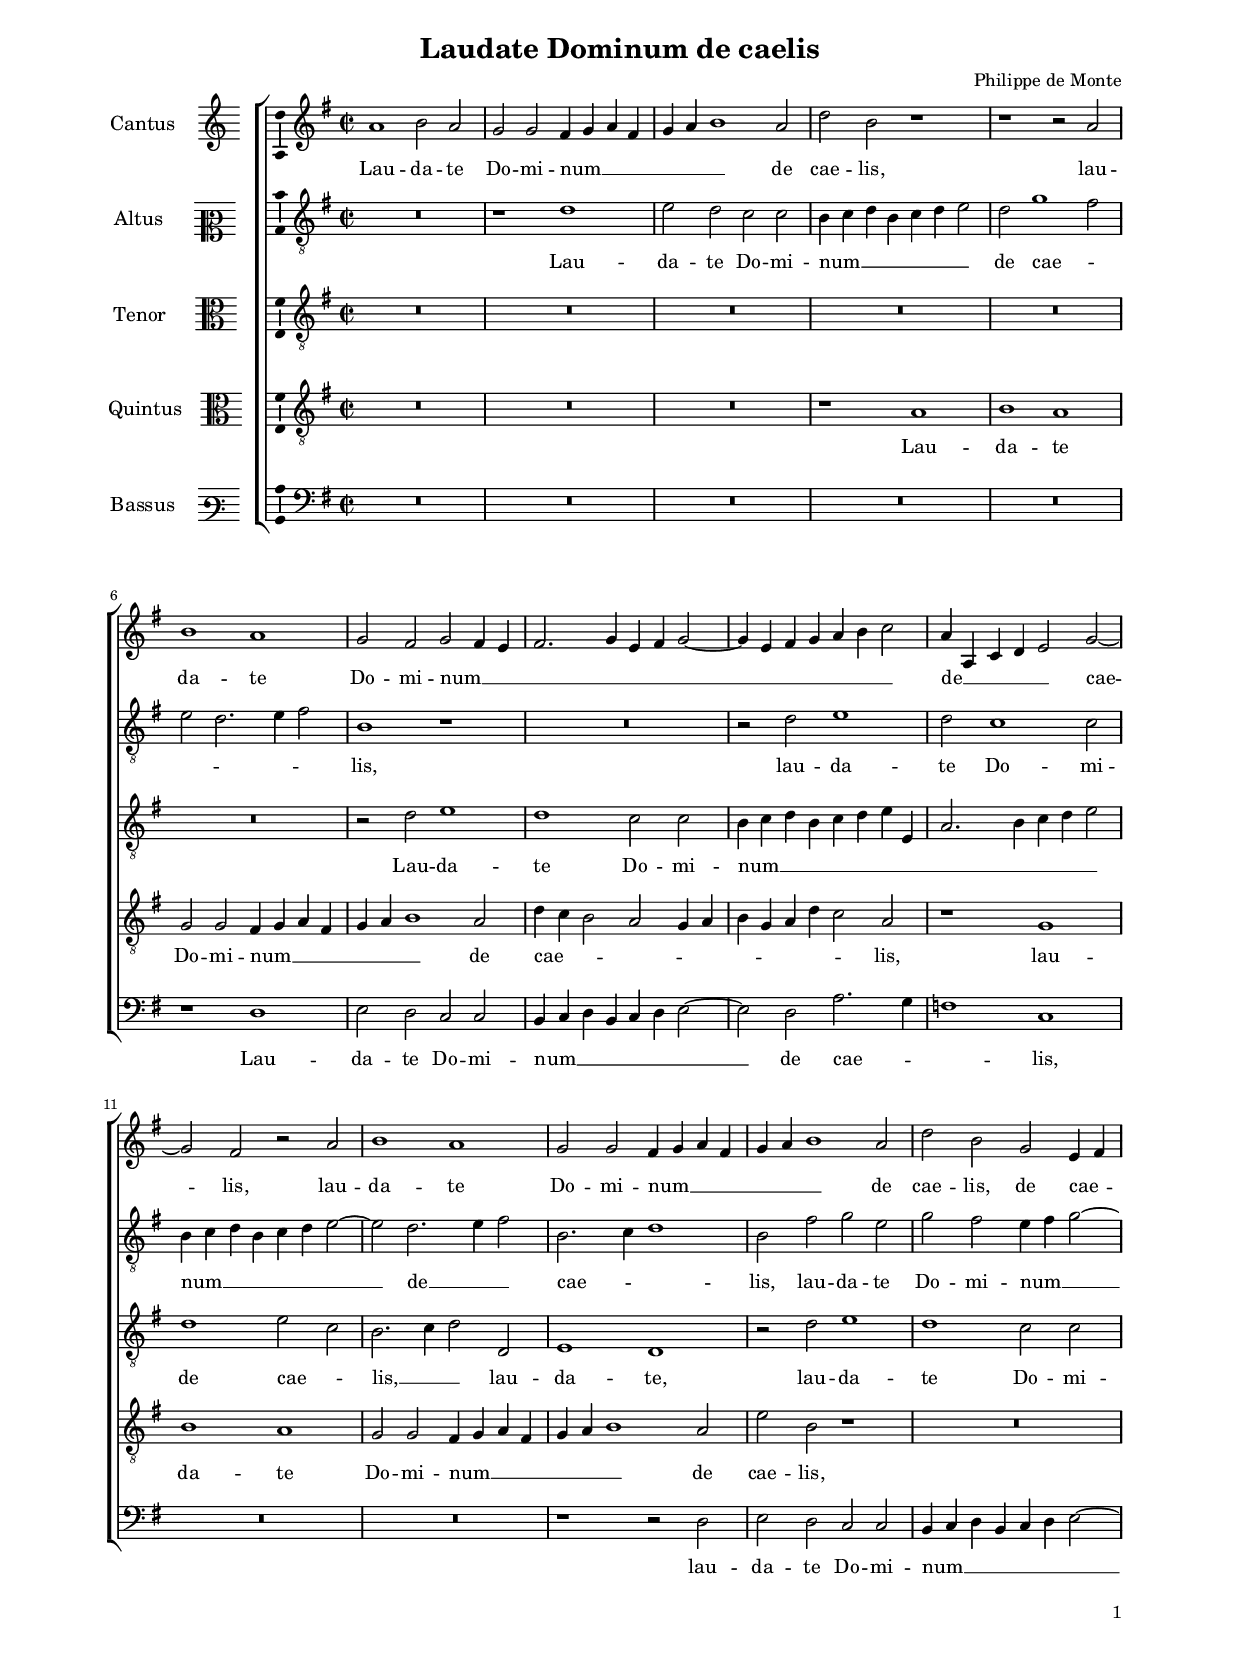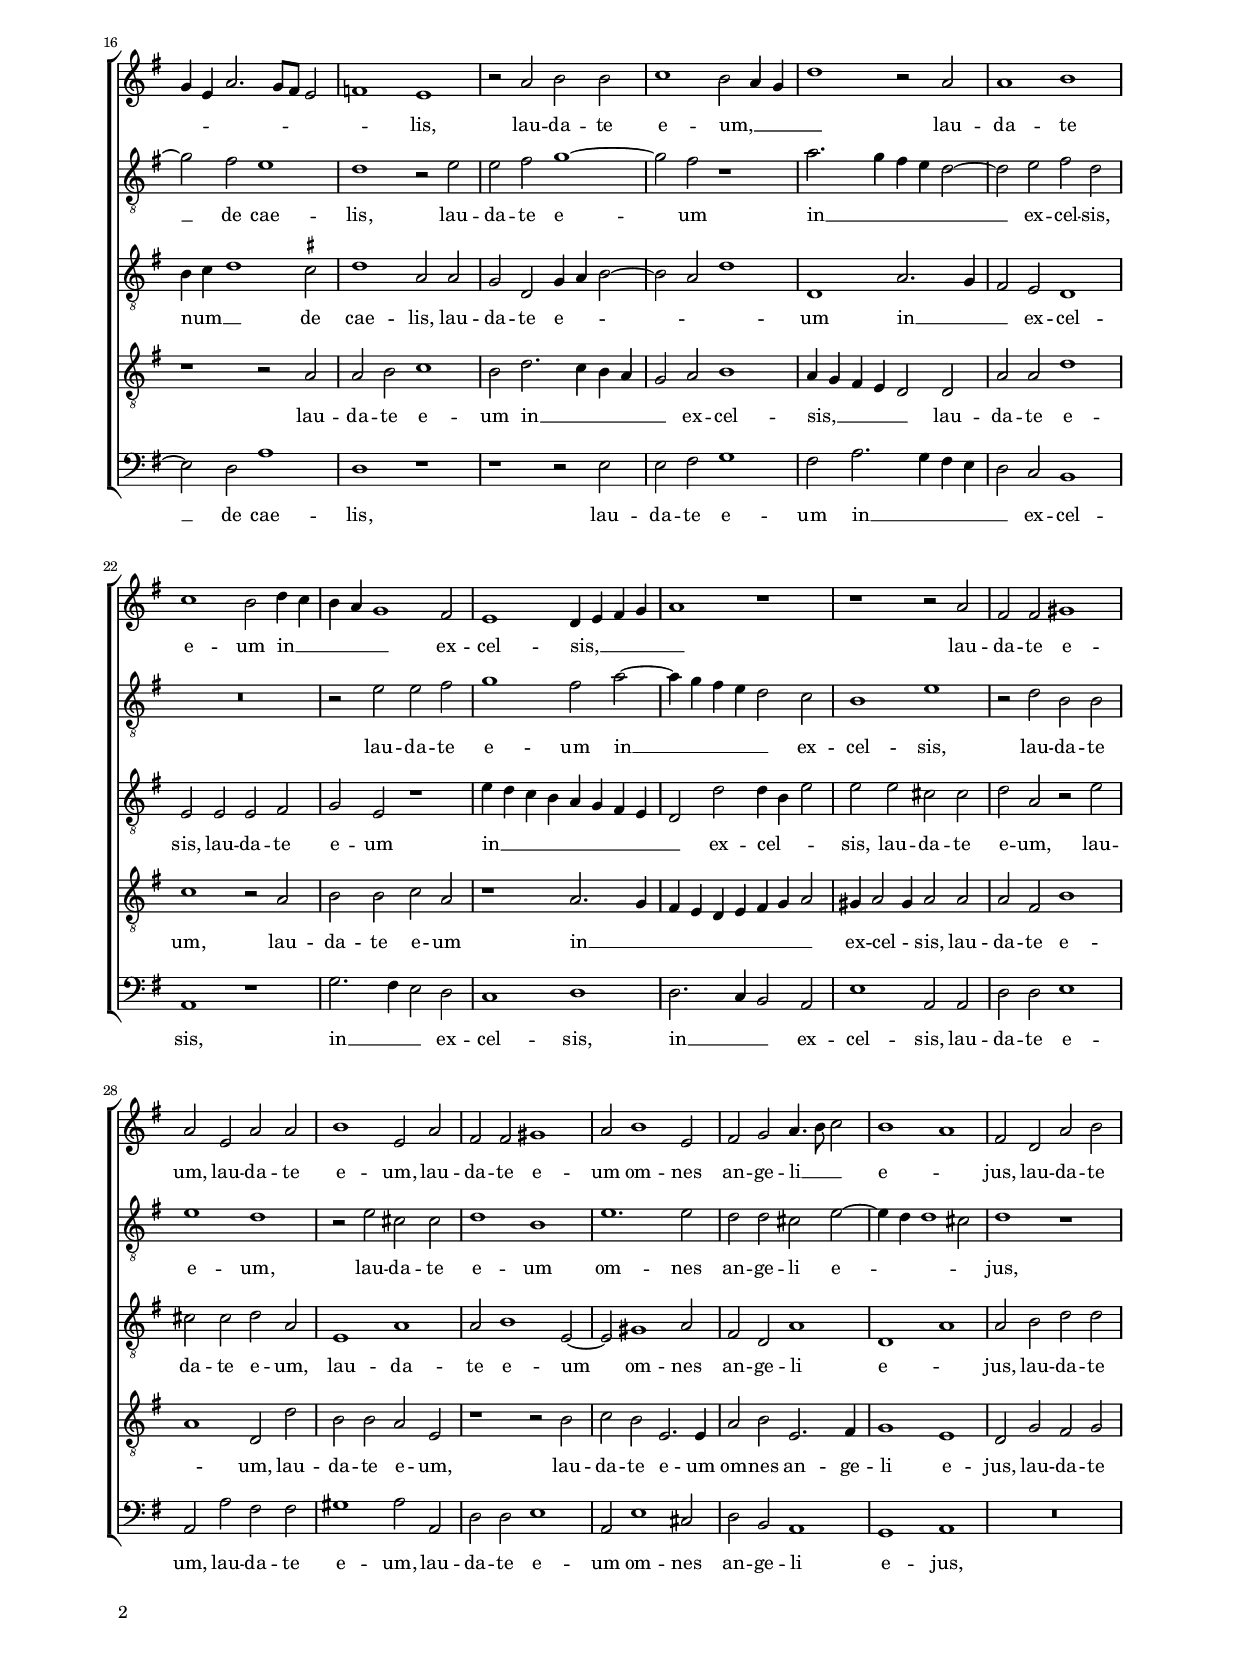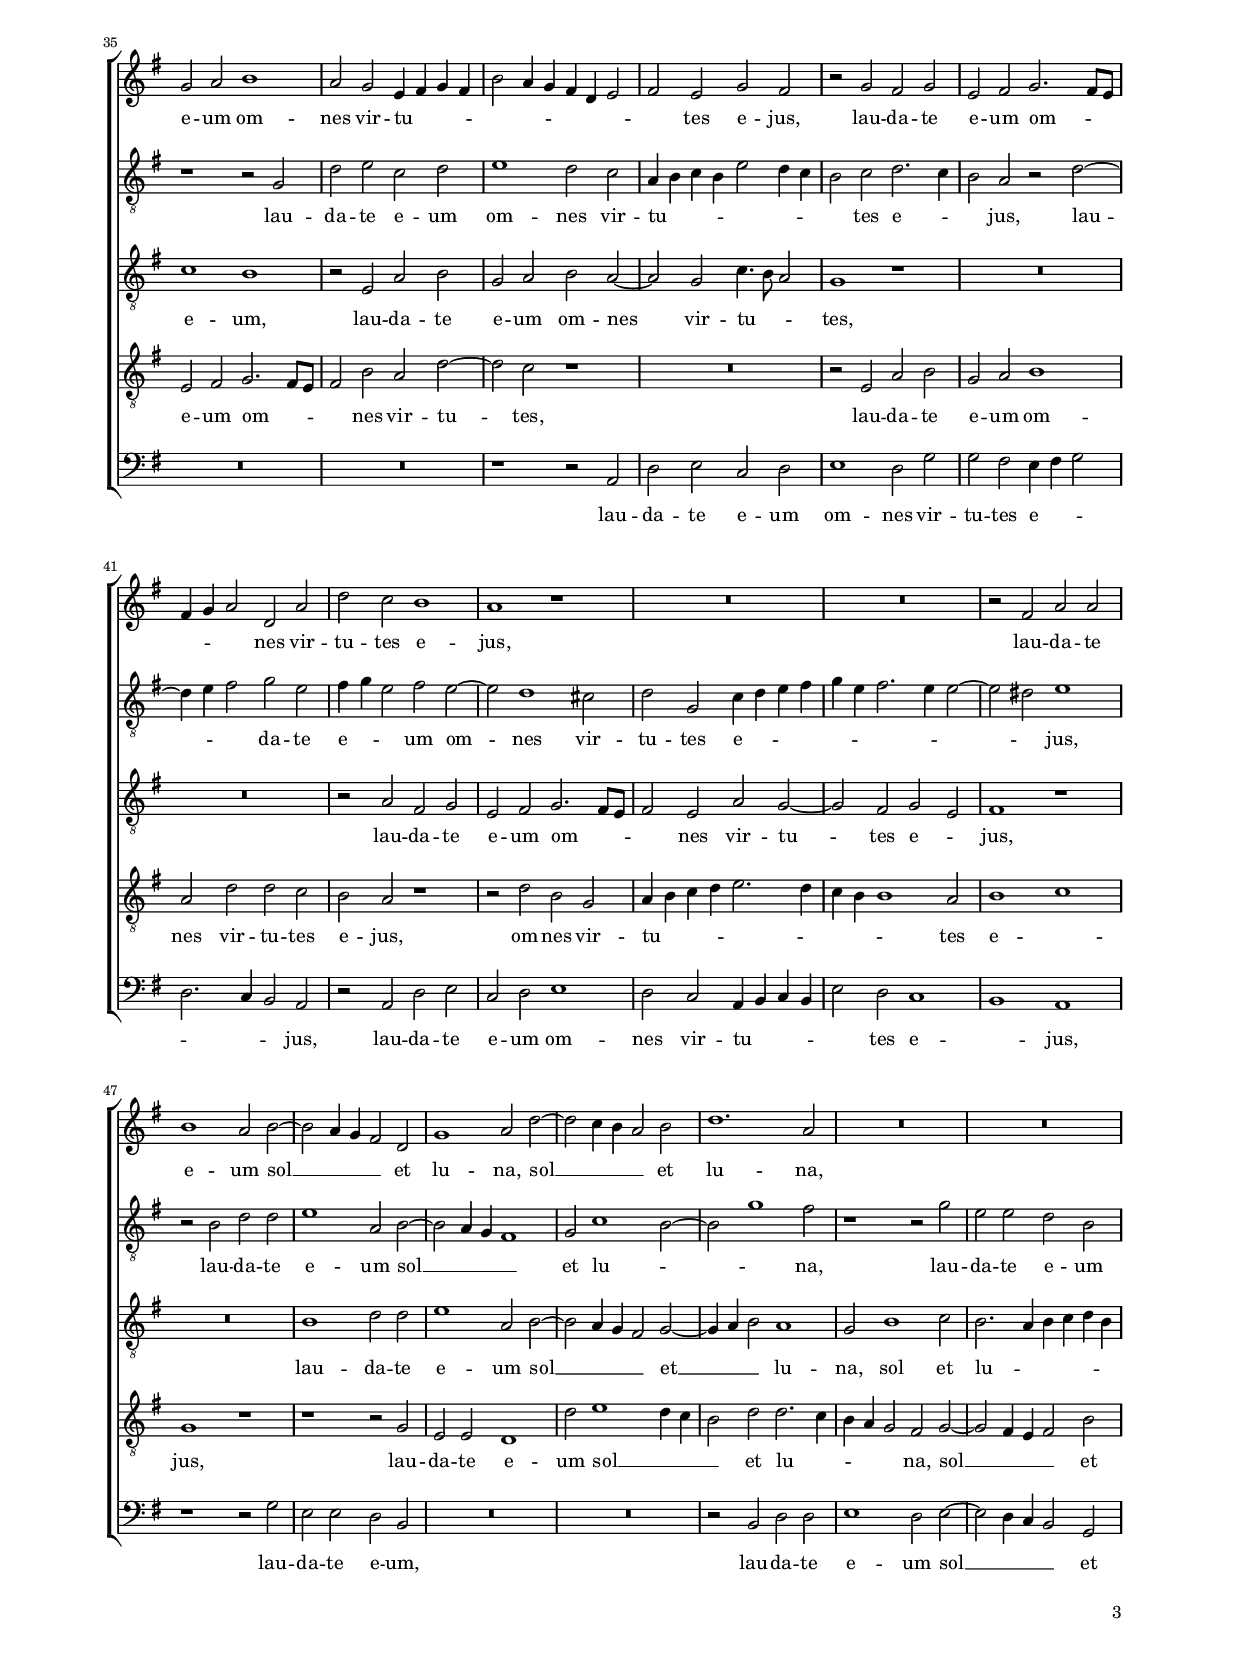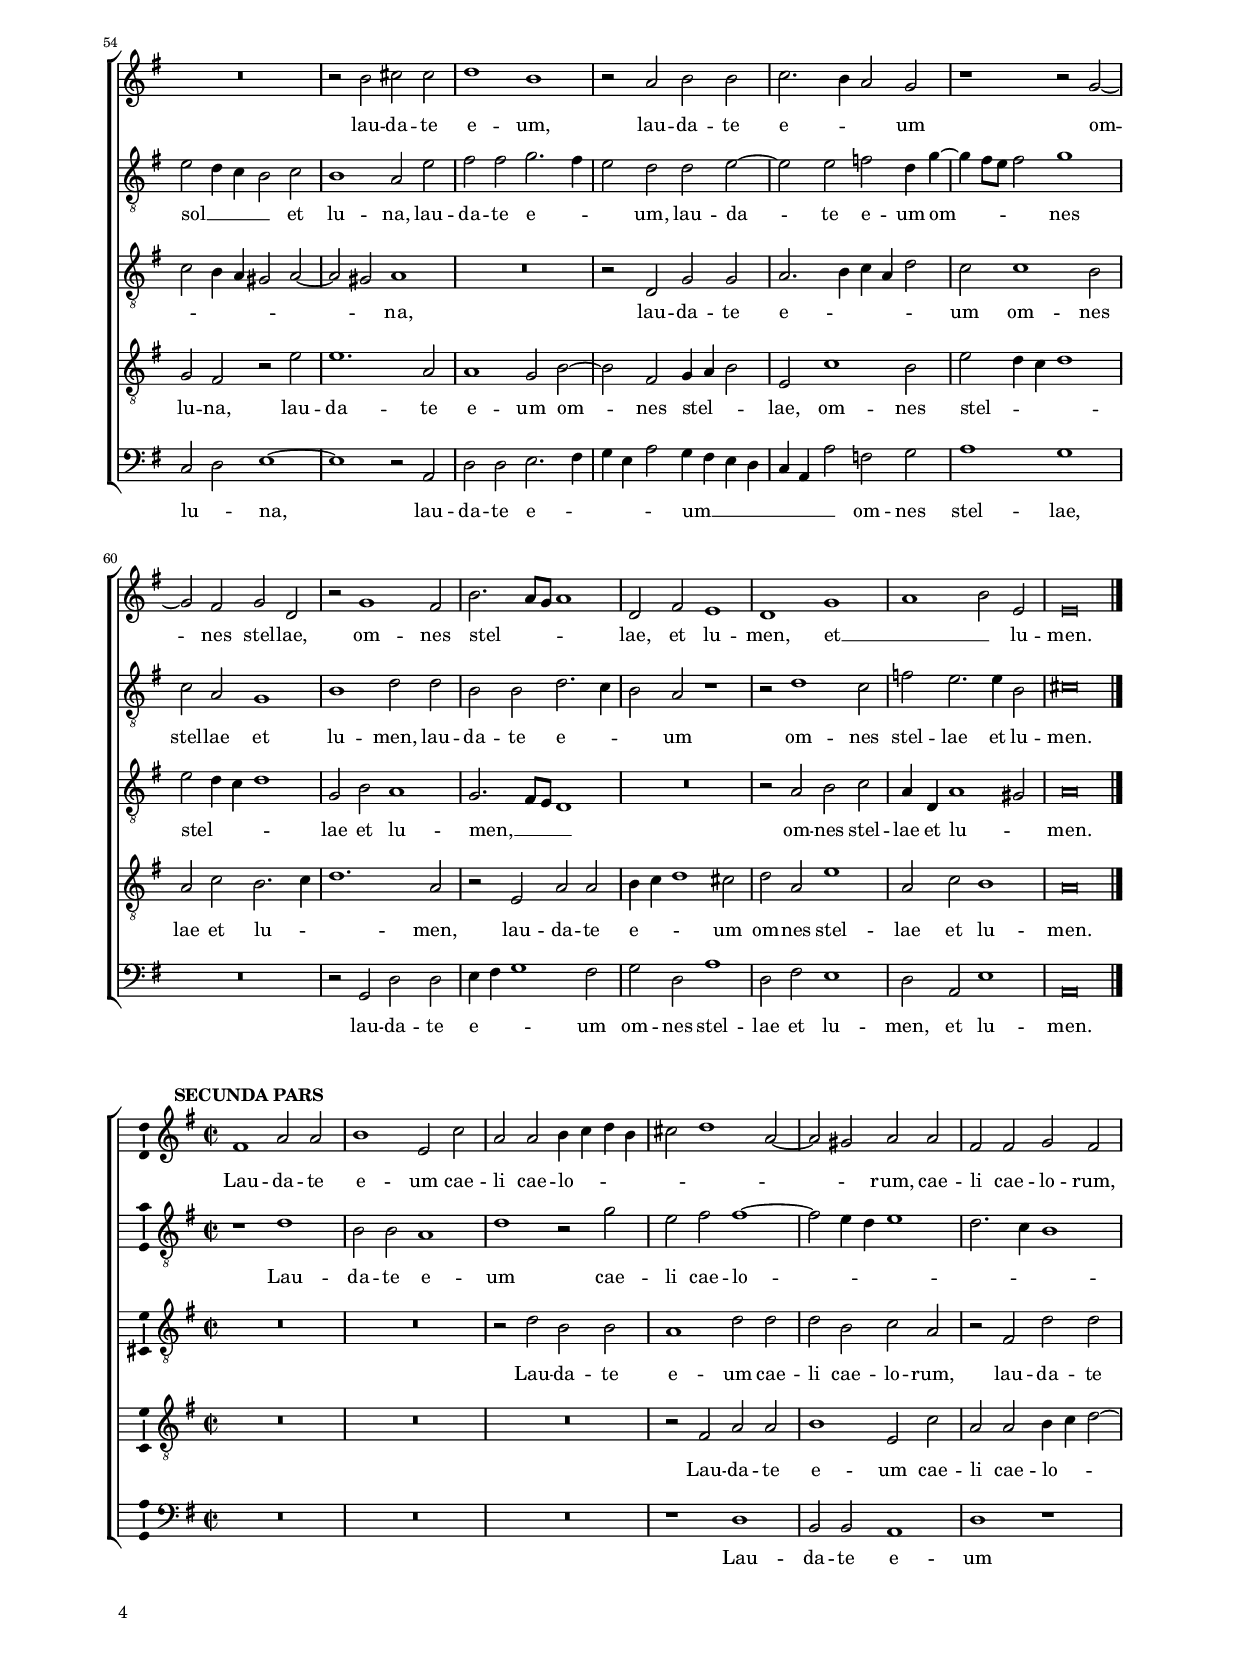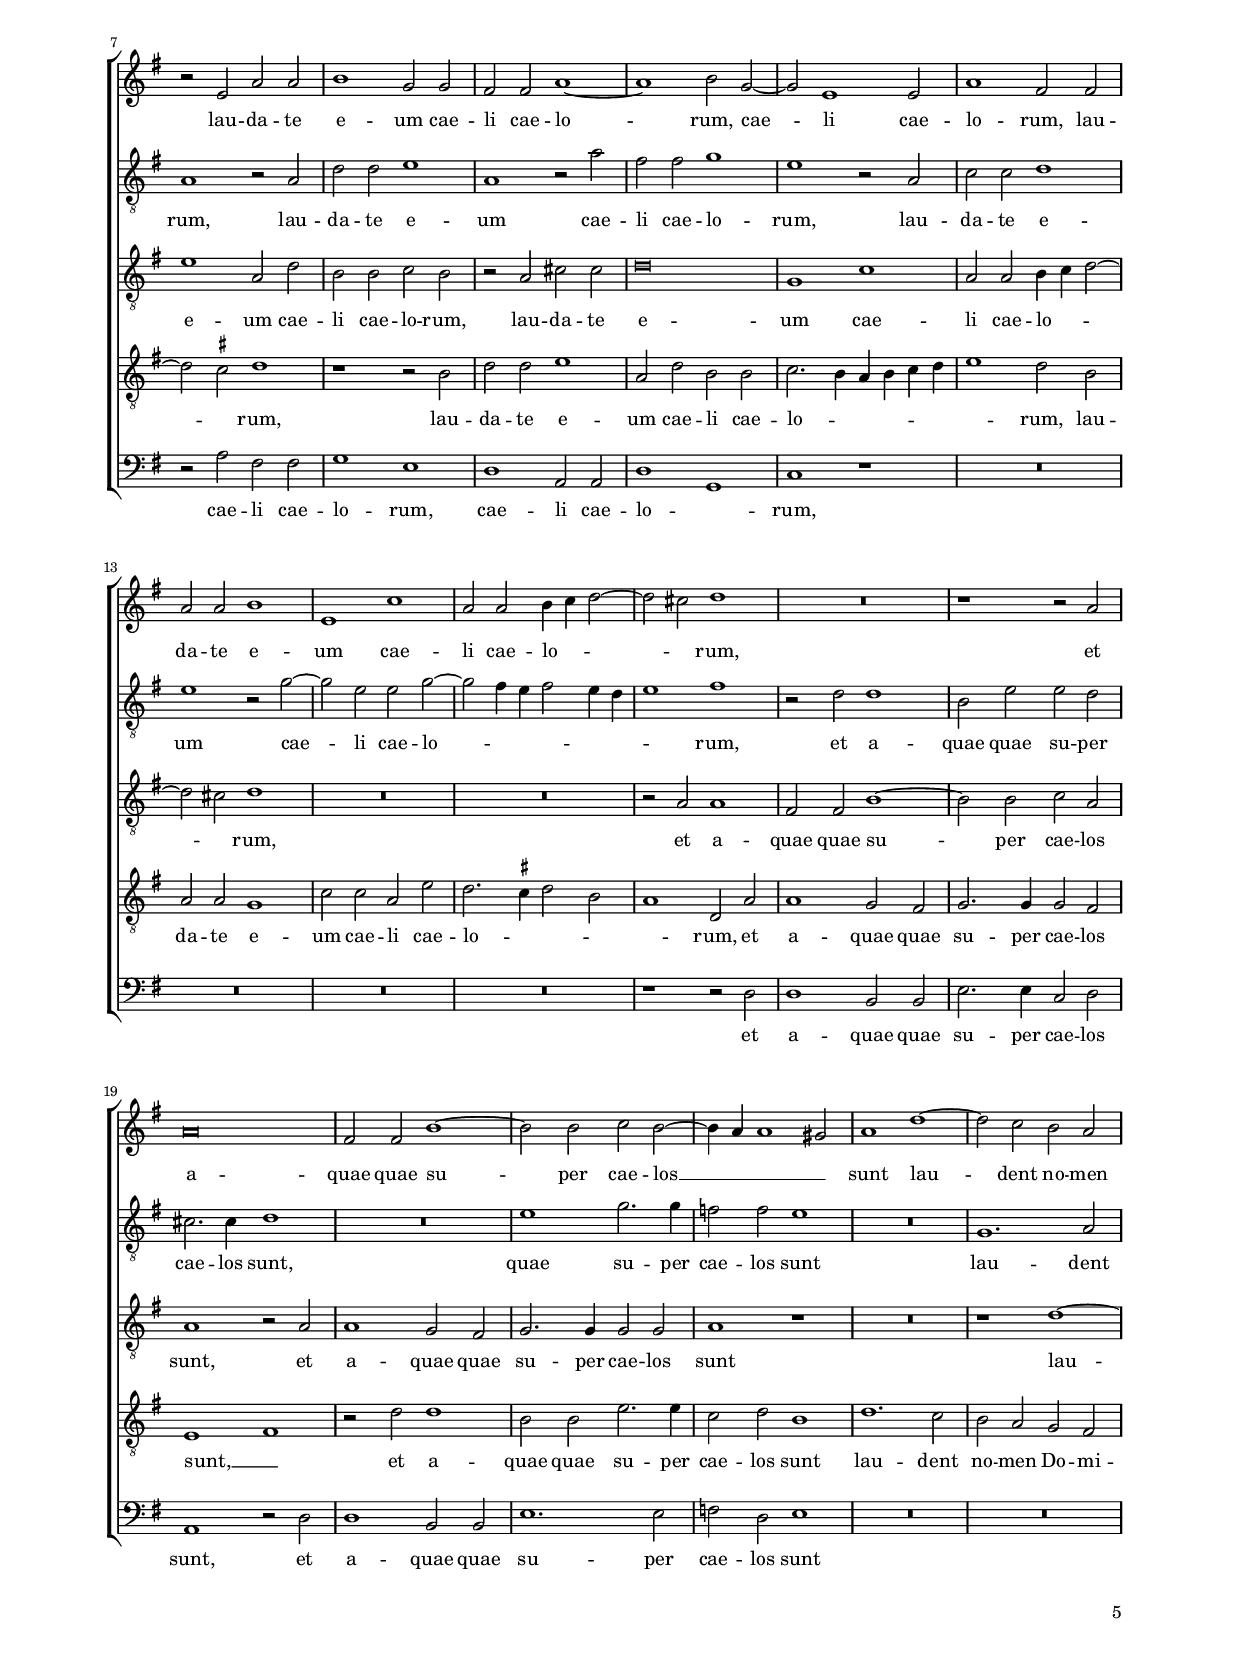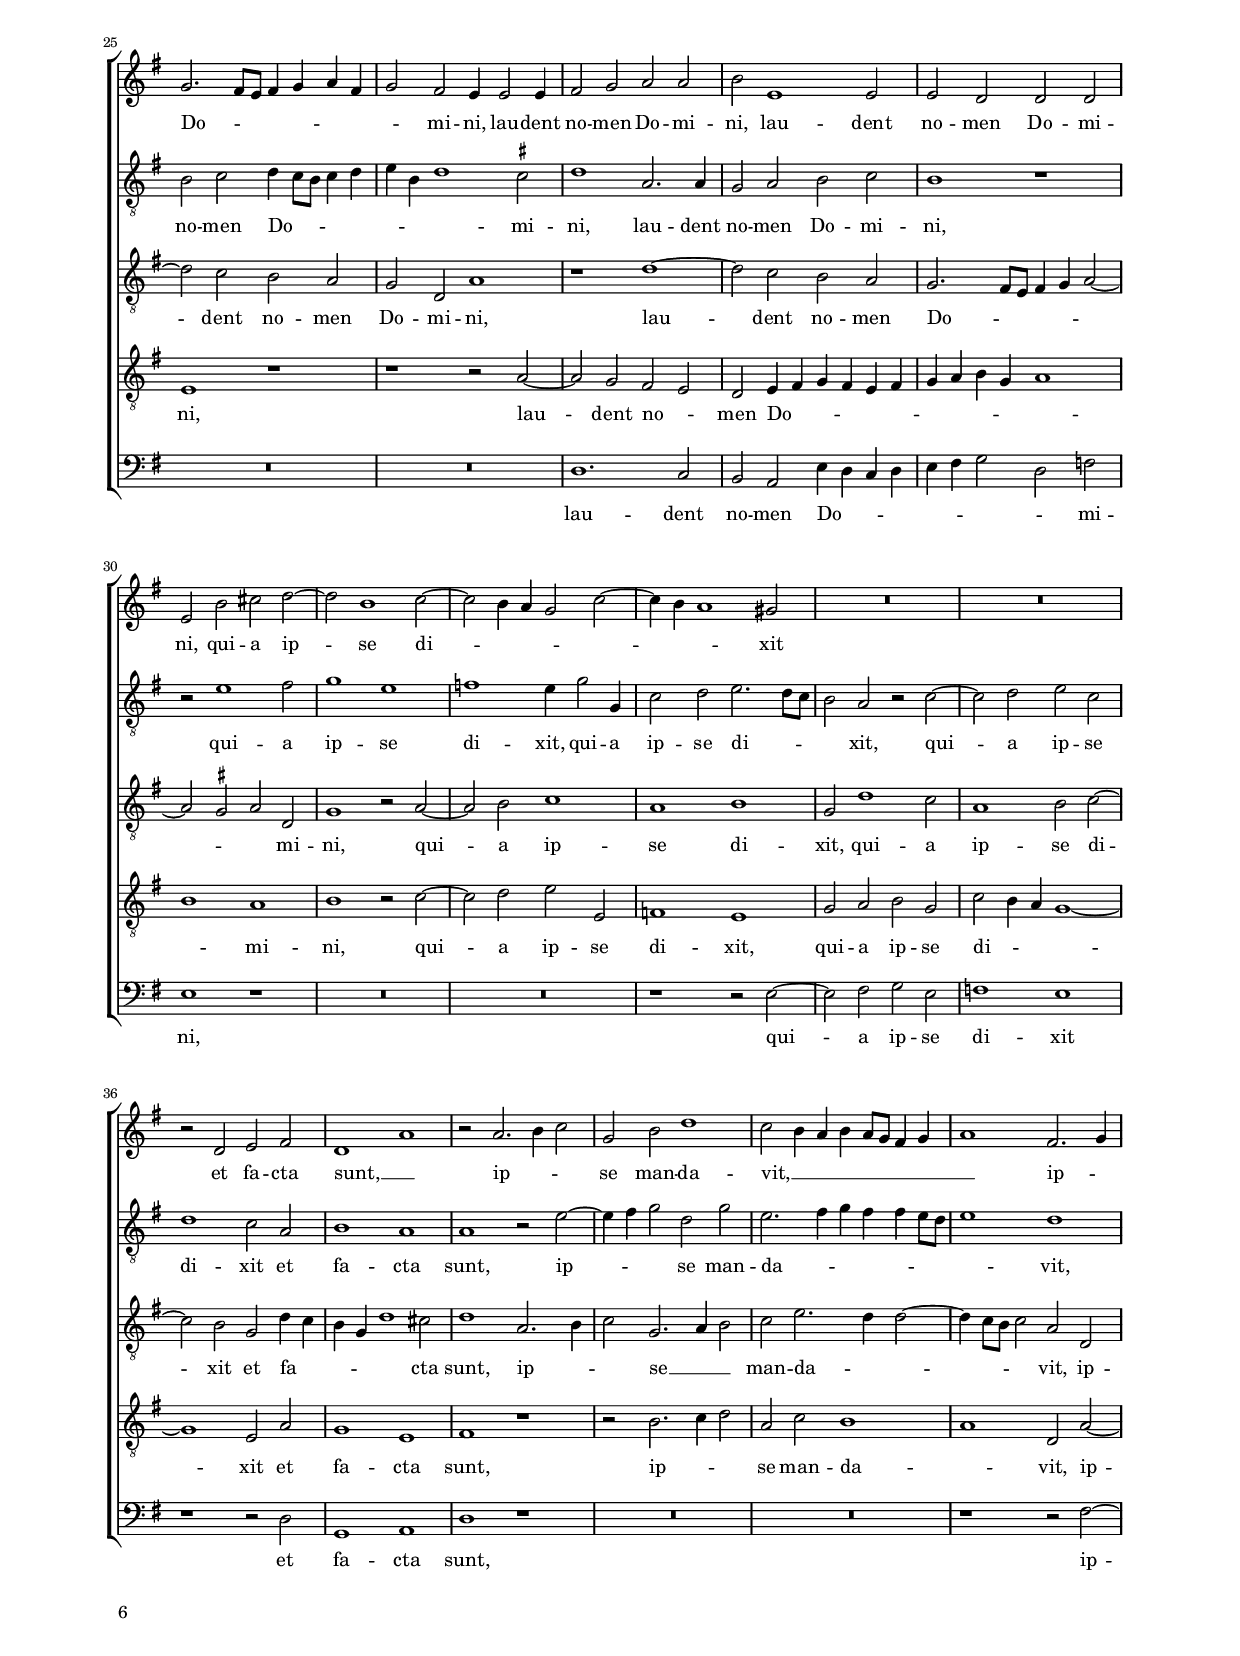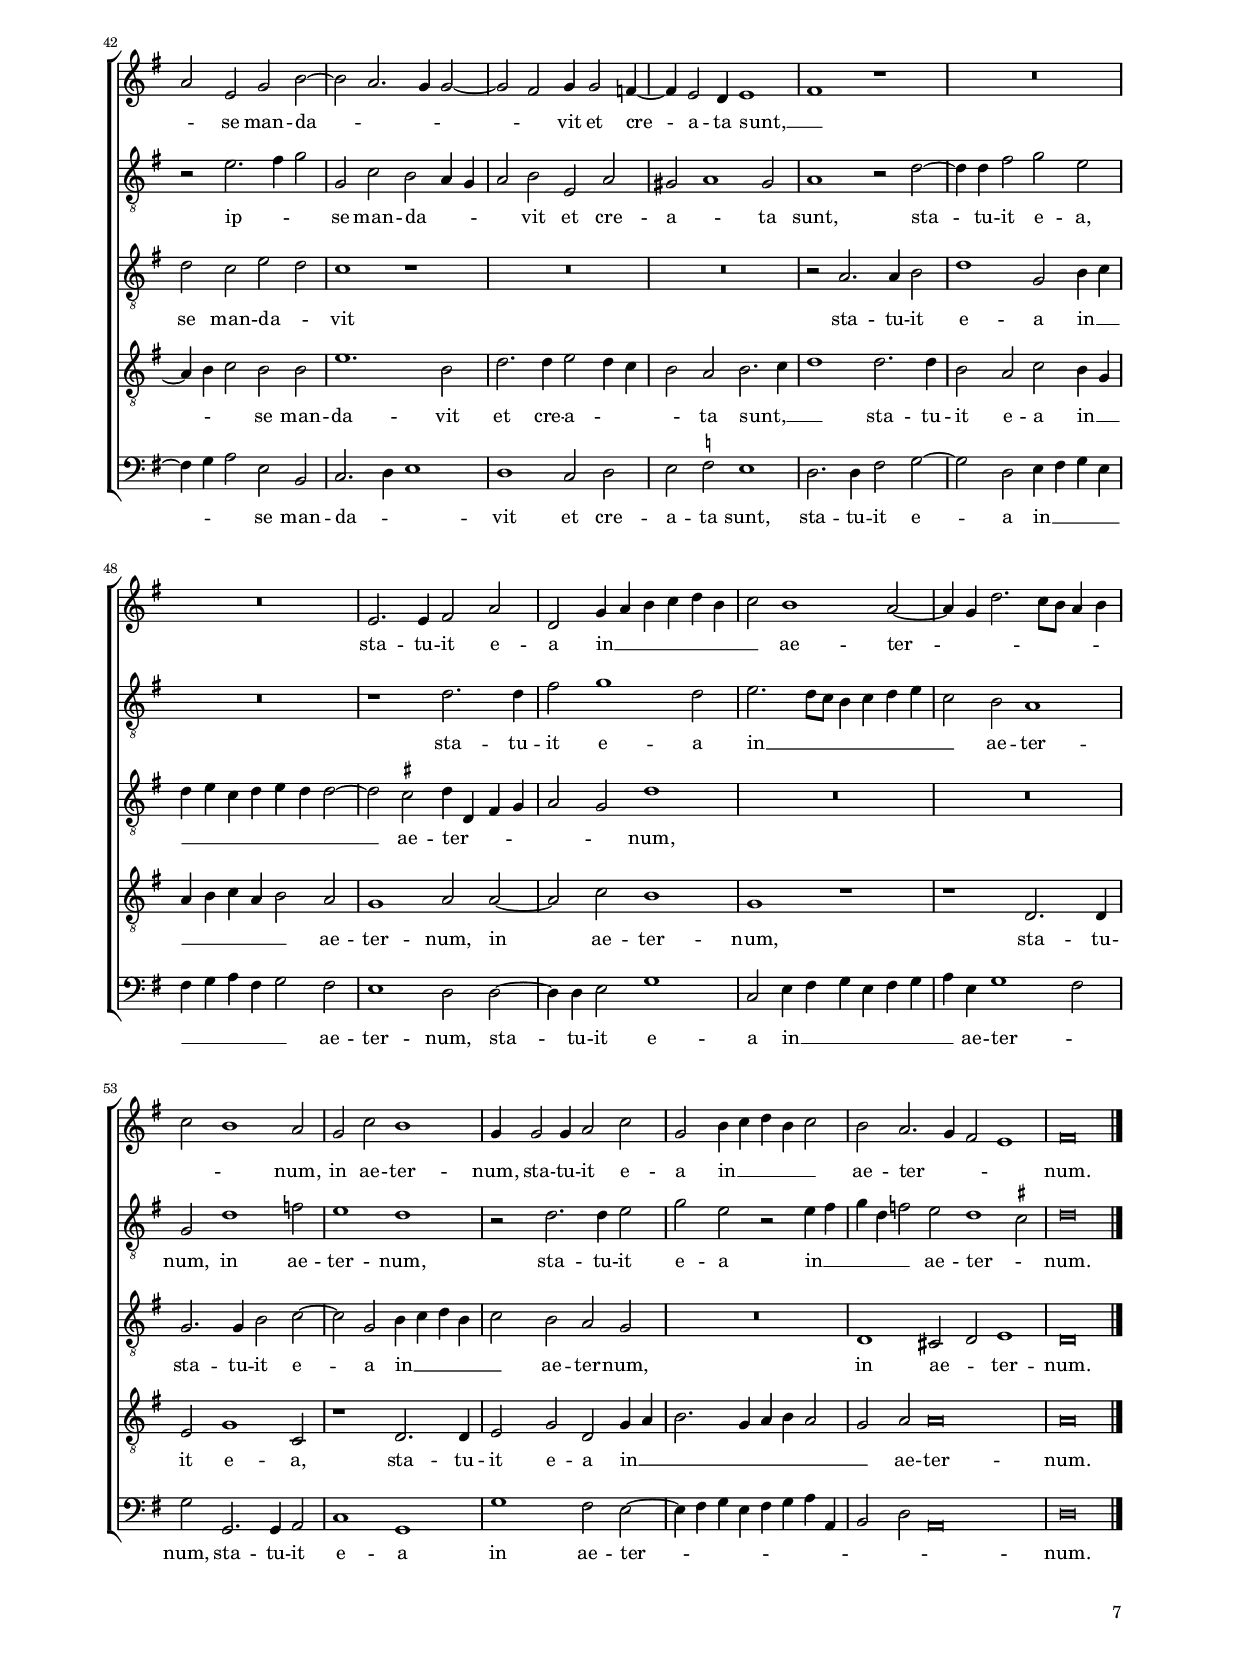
\header
{
  title="Laudate Dominum de caelis"
  composer="Philippe de Monte"
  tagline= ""
}

\version "2.22.1"
\include "deutsch.ly"
#(set-global-staff-size 15.3)
% #(set-default-paper-size "letter")
#(ly:set-option 'point-and-click #f)

	
	ficta = { \once \set suggestAccidentals = ##t }
	
	forget = #(define-music-function (music) (ly:music?) #{
		\accidentalStyle forget
		$music
		\accidentalStyle default
		#})
	

\paper
	{
	top-margin = 1.7 \cm
	bottom-margin = 1.1 \cm
	left-margin = 2 \cm
	right-margin = 2 \cm
	ragged-bottom = ##f
	ragged-last-bottom = ##t
	print-page-number = ##f
	score-system-spacing = #'((basic-distance . 16) (minimum-distance . 14) (padding . 5) (strechability . 150))
	system-system-spacing = #'((basic-distance . 16) (minimum-distance . 14) (padding . 5) (strechability . 150))
    oddFooterMarkup=\markup   \fill-line { "" \fromproperty #'page:page-number-string }
    evenFooterMarkup=\markup  \fill-line { \fromproperty #'page:page-number-string "" }
    last-bottom-spacing = #'((basic-distance . 12) (minimum-distance . 7) (padding . 4))
  	systems-per-page = 3
 	page-count = 7
%	min-systems-per-page = 3
	}

global = {
	\key c \major
	\time 2/2 \set Score.measureLength = #(ly:make-moment 2/1)
    \set Score.tempoHideNote = ##t
    \tempo 2 = 90
    \skip 1*2*66 \bar "|."
	}
	

incipitcantus = \markup { \score {
	{
	\set Staff.instrumentName = \markup { \fontsize #1 "Cantus" }
	\key c \major
	\clef violin
	s4 \bar ""
	}
	\layout  {
	raggedright = ##t
	indent = 1.8 \cm
	line-width = 2.5 \cm
	\context { \Staff \remove Time_signature_engraver }
	\override Staff.Clef.Y-extent = #'(0 . 0)
	}} \hspace #1 }
      
      
incipitaltus = \markup { \score {
	{
	\set Staff.instrumentName = \markup { \fontsize #1 "Altus" }
	\key c \major
	\clef mezzosoprano
	s4 \bar ""
	}
	\layout  {
	raggedright = ##t
	indent = 1.8 \cm
	line-width = 2.5 \cm
	\context { \Staff \remove Time_signature_engraver }
	\override Staff.Clef.Y-extent = #'(0 . 0)
	}} \hspace #1 }


incipittenor = \markup { \score {
	{
	\set Staff.instrumentName = \markup { \fontsize #1 "Tenor" }
	\key c \major
	\clef alto
	s4 \bar ""
	}
	\layout  {
	raggedright = ##t
	indent = 1.8 \cm
	line-width = 2.5 \cm
	\context { \Staff \remove Time_signature_engraver }
	\override Staff.Clef.Y-extent = #'(0 . 0)
	}} \hspace #1 }
      
      
incipitquintus = \markup { \score {
	{
	\set Staff.instrumentName = \markup { \fontsize #1 "Quintus" }
	\key c \major
	\clef alto
	s4 \bar ""
	}
	\layout  {
	raggedright = ##t
	indent = 1.8 \cm
	line-width = 2.5 \cm
	\context { \Staff \remove Time_signature_engraver }
	\override Staff.Clef.Y-extent = #'(0 . 0)
	}} \hspace #1 }
      
      
incipitbassus = \markup { \score {
	{
	\set Staff.instrumentName = \markup { \fontsize #1 "Bassus" }
	\key c \major
	\clef varbaritone
	s4 \bar ""
	}
	\layout  {
	raggedright = ##t
	indent = 1.8 \cm
	line-width = 2.5 \cm
	\context { \Staff \remove Time_signature_engraver }
	\override Staff.Clef.Y-extent = #'(0 . 0)
	}} \hspace #1 }


cantus =  \relative c''
	{
	d1 e2 d
	c2 c h4 c d h
	c4 d e1 d2
	g2 e r1
%5
	r1 r2 d |
	e1 d
	c2 h c h4 a
	h2. c4 a h c2~
	c4 a h c d e f2
%10
	d4 d, f g a2 c~ |
	c2 h r d |
	e1 d
	c2 c h4 c d h
	c4 d e1 d2
%15
	g2 e c a4 h |
	c4 a d2. c8 h a2
	b1 a
	r2 d e e
	f1 e2 d4 c
%20
	g'1 r2 d |
	d1 e
	f1 e2 g4 f
	e4 d c1 h2
	a1 g4 a h c
%25
	d1 r |
	r1 r2 d
	h2 h cis1
	d2 a d d
	e1 a,2 d
%30
	h2 h cis1 |
	d2 e1 a,2
	h2 c d4. e8 f2
	e1 d
	h2 g d' e
%35
	c2 d e1 |
	d2 c a4 h c h
	e2 d4 c h g a2
	h2 a c h
	r2 c h c
%40
	a2 h c2. h8 a |
	h4 c d2 g, d'
	g2 f e1
	d1 r
	R\breve
%45
	R\breve |
	r2 h d d
	e1 d2 e~
	e2 d4 c h2 g
	c1 d2 g~
%50
	g2 f4 e d2 e |
	g1. d2
	R\breve
	R\breve
	R\breve
%55
	r2 e fis fis |
	g1 e
	r2 d e e
	f2. e4 d2 c
	r1 r2 c~
%60
	c2 h c g |
	r2 c1 h2
	e2. d8 c d1
	g,2 h a1
	g1 c
%65
	d1 e2 a, |
	a\breve |
	}


altus =  \relative c'
	{
	R\breve
	r1 g'
	a2 g f f
	e4 f g e f g a2
%5
	g2 c1 h2 |
	a2 g2. a4 h2
	e,1 r
	R\breve
	r2 g a1
%10
	g2 f1 f2 |
	e4 f g e f g a2~
	a2 g2. a4 h2
	e,2. f4 g1
	e2 h' c a
%15
	c2 h a4 h c2~ |
	c2 h a1
	g1 r2 a
	a2 h c1~
	c2 h r1
%20
	d2. c4 h a g2~ |
	g2 a h g
	R\breve
	r2 a a h
	c1 h2 d~
%25
	d4 c h a g2 f |
	e1 a
	r2 g e e
	a1 g
	r2 a fis fis
%30
	g1 e |
	a1. a2
	g2 g fis a~
	a4 g g1 fis2
	g1 r
%35
	r1 r2 c, |
	g'2 a f g
	a1 g2 f
	d4 e f e a2 g4 f
	e2 f g2. f4
%40
	e2 d r g~ |
	g4 a h2 c a
	h4 c a2 h a~
	a2 g1 fis2
	g2 c, f4 g a h
%45
	c4 a h2. a4 a2~ |
	a2 gis a1
	r2 e g g
	a1 d,2 e~
	e2 d4 c h1
%50
	c2 f1 e2~ |
	e2 c'1 h2
	r1 r2 c
	a2 a g e
	a2 g4 f e2 f
%55
	e1 d2 a' |
	h2 h c2. h4
	a2 g g a~
	a2 a b g4 c~
	c4 h8 a h2 c1
%60
	f,2 d c1 |
	e1 g2 g
	e2 e g2. f4
	e2 d r1
	r2 g1 f2
%65
	b2 a2. a4 e2 |
	fis\breve |
	}


tenor =  \relative c'
	{
	R\breve
	R\breve
	R\breve
	R\breve
%5
	R\breve |
	R\breve
	r2 g' a1
	g1 f2 f
	e4 f g e f g a a,
%10
	d2. e4 f g a2 |
	g1 a2 f
	e2. f4 g2 g,
	a1 g
	r2 g' a1
%15
	g1 f2 f |
	e4 f g1 \ficta fis2
	g1 d2 d
	c2 g c4 d e2~
	e2 d g1
%20
	g,1 d'2. c4  |
	h2 a g1
	a2 a a h
	c2 a r1
	a'4 g f e d c h a
%25
	g2 g' g4 e a2 |
	a2 a fis fis
	g2 d r a'
	fis2 fis g d
	a1 d
%30
	d2 e1 a,2~ |
	a2 cis1 d2
	h2 g d'1
	g,1 d'
	d2 e g g
%35
	f1 e |
	r2 a, d e
	c2 d e d~
	d2 c f4. e8 d2
	c1 r
%40
	R\breve |
	R\breve
	r2 d h c
	a2 h c2. h8 a
	h2 a d c~
%45
	c2 h c a |
	h1 r
	R\breve
	e1 g2 g
	a1 d,2 e~
%50
	e2 d4 c h2 c~ |
	c4 d e2 d1
	c2 e1 f2
	e2. d4 e f g e
	f2 e4 d cis2 d~
%55
	d2 cis d1 |
	R\breve
	r2 g, c c
	d2. e4 f d g2
	f2 f1 e2
%60
	a2 g4 f g1 |
	c,2 e d1
	c2. h8 a g1
	R\breve
	r2 d' e f
%65
	d4 g, d'1 cis2 |
	d\breve |
	}


quintus  =  \relative c'
	{
	R\breve
	R\breve
	R\breve
	r1 d
%5
	e1 d |
	c2 c h4 c d h
	c4 d e1 d2
	g4 f e2 d c4 d
	e4 c d g f2 d
%10
	r1 c |
	e1 d
	c2 c h4 c d h
	c4 d e1 d2
	a'2 e r1
%15
	R\breve |
	r1 r2 d
	d2 e f1
	e2 g2. f4 e d
	c2 d e1
%20
	d4 c h a g2 g |
	d'2 d g1
	f1 r2 d
	e2 e f d
	r1 d2. c4
%25
	h4 a g a h c d2 |
	cis4 d2 cis4 d2 d
	d2 h e1
	d1 g,2 g'
	e2 e d a
%30
	r1 r2 e' |
	f2 e a,2. a4
	d2 e a,2. h4
	c1 a
	g2 c h c
%35
	a2 h c2. h8 a |
	h2 e d g~
	g2 f r1
	R\breve
	r2 a, d e
%40
	c2 d e1 |
	d2 g g f
	e2 d r1
	r2 g e c
	d4 e f g a2. g4
%45
	f4 e e1 d2 |
	e1 f
	c1 r
	r1 r2 c
	a2 a g1
%50
	g'2 a1 g4 f |
	e2 g g2. f4
	e4 d c2 h c~
	c2 h4 a h2 e
	c2 h r a'
%55
	a1. d,2 |
	d1 c2 e~
	e2 h c4 d e2
	a,2 f'1 e2
	a2 g4 f g1
%60
	d2 f e2. f4 |
	g1. d2
	r2 a d d
	e4 f g1 fis2
	g2 d a'1
%65
	d,2 f e1 |
	d\breve |
	}


bassus  =  \relative c
	{
	R\breve
	R\breve
	R\breve
	R\breve
%5
	R\breve |
	r1 g'
	a2 g f f
	e4 f g e f g a2~
	a2 g d'2. c4
%10
	b1 f |
	R\breve
	R\breve
	r1 r2 g
	a2 g f f
%15
	e4 f g e f g a2~ |
	a2 g d'1
	g,1 r
	r1 r2 a
	a2 h c1
%20
	h2 d2. c4 h a |
	g2 f e1
	d1 r
	c'2. h4 a2 g
	f1 g
%25
	g2. f4 e2 d |
	a'1 d,2 d
	g2 g a1
	d,2 d' h h
	cis1 d2 d,
%30
	g2 g a1 |
	d,2 a'1 fis2
	g2 e d1
	c1 d
	R\breve
%35
	R\breve |
	R\breve
	r1 r2 d
	g2 a f g
	a1 g2 c
%40
	c2 h a4 h c2 |
	g2. f4 e2 d
	r2 d g a
	f2 g a1
	g2 f d4 e f e
%45
	a2 g f1 |
	e1 d
	r1 r2 c'
	a2 a g e
	R\breve
%50
	R\breve |
	r2 e g g
	a1 g2 a~
	a2 g4 f e2 c
	f2 g a1~
%55
	a1 r2 d, |
	g2 g a2. h4
	c4 a d2 c4 h a g
	f4 d d'2 b c
	d1 c
%60
	R\breve |
	r2 c, g' g
	a4 h c1 h2
	c2 g d'1
	g,2 h a1
%65
	g2 d a'1 |
	d,\breve |
	}


lyricscantus = \lyricmode {
	Lau -- da -- te Do -- mi -- num __ _ _ _ _ _ _ de cae -- lis,
	lau -- da -- te Do -- mi -- num __ _ _ _ _ _ _ _ _ _ _ _ _ _ de __ _ _ _ _ cae -- lis,
	lau -- da -- te Do -- mi -- num __ _ _ _ _ _ _ de cae -- lis,
	de cae -- _ _ _ _ _ _ _ _ lis,
	lau -- da -- te e -- um, __ _ _ _
	lau -- da -- te e -- um in __ _ _ _ _ ex -- cel -- sis, __ _ _ _ _
	lau -- da -- te e -- um,
	lau -- da -- te e -- um,
	lau -- da -- te e -- um
	om -- nes an -- ge -- li __ _ _ e -- _ jus,
	lau -- da -- te e -- um
	om -- nes vir -- tu -- _ _ _ _ _ _ _ _ _ _ tes e -- jus,
	lau -- da -- te e -- um
	om -- _ _ _ _ _ nes vir -- tu -- tes e -- jus,
	lau -- da -- te e -- um sol __ _ _ _ et lu -- na,
	sol __ _ _ _ et lu -- na,
	lau -- da -- te e -- um,
	lau -- da -- te e -- _ _ um
	om -- nes stel -- lae,
	om -- nes stel -- _ _ _ lae,
	et lu -- men,
	et __ _ _ lu -- men.
	}


lyricsaltus = \lyricmode {
	Lau -- da -- te Do -- mi -- num __ _ _ _ _ _ _ de cae -- _ _ _ _ _ lis,
	lau -- da -- te Do -- mi -- num __ _ _ _ _ _ _ de __ _ _ cae -- _ _ lis,
	lau -- da -- te Do -- mi -- num __ _ _ de cae -- lis,
	lau -- da -- te e -- um in __ _ _ _ _ ex -- cel -- sis,
	lau -- da -- te e -- um in __ _ _ _ _ ex -- cel -- sis,
	lau -- da -- te e -- um,
	lau -- da -- te e -- um
	om -- nes an -- ge -- li e -- _ _ _ jus,
	lau -- da -- te e -- um
	om -- nes vir -- tu -- _ _ _ _ _ _ _ tes e -- _ _ jus,
	lau -- _ _ da -- te e -- _ _ um
	om -- nes vir -- tu -- tes e -- _ _ _ _ _ _ _ _ _ jus,
	lau -- da -- te e -- um sol __ _ _ _ et lu -- _ _ na,
	lau -- da -- te e -- um
	sol __ _ _ _ et lu -- na,
	lau -- da -- te e -- _ _ um,
	lau -- da -- te e -- um
	om -- _ _ _ nes stel -- lae
	et lu -- men,
	lau -- da -- te e -- _ _ um
	om -- nes stel -- lae
	et lu -- men.
	}


lyricstenor = \lyricmode {
	Lau -- da -- te Do -- mi -- num __ _ _ _ _ _ _ _ _ _ _ _ _ de cae -- _ lis, __ _ _
	lau -- da -- te,
	lau -- da -- te Do -- mi -- num __ _ _ de cae -- lis,
	lau -- da -- te e -- _ _ _ _ um in __ _ _ ex -- cel -- sis,
	lau -- da -- te e -- um in __ _ _ _ _ _ _ _ _ ex -- cel -- _ _ sis,
	lau -- da -- te e -- um,
	lau -- da -- te e -- um,
	lau -- da -- te e -- um
	om -- nes an -- ge -- li e -- _ jus,
	lau -- da -- te e -- um,
	lau -- da -- te e -- um
	om -- nes vir -- tu -- _ _ tes,
	lau -- da -- te e -- um
	om -- _ _ _ nes vir -- tu -- tes e -- _ jus,
	lau -- da -- te e -- um sol __ _ _ _ et __ _ _ lu -- na,
	sol et lu -- _ _ _ _ _ _ _ _ _ _ _ na,
	lau -- da -- te e -- _ _ _ _ um
	om -- nes stel -- _ _ _ lae et lu -- men, __ _ _ _
	om -- nes stel -- lae et lu -- _ men.
	}


lyricsquintus = \lyricmode {
	Lau -- da -- te Do -- mi -- num __ _ _ _ _ _ _ de cae -- _ _ _ _ _ _ _ _ _ _ lis,
	lau -- da -- te Do -- mi -- num __ _ _ _ _ _ _ de cae -- lis,
	lau -- da -- te e -- um in __ _ _ _ _ ex -- cel -- sis, __ _ _ _ _ 
	lau -- da -- te e -- um,
	lau -- da -- te e -- um in __ _ _ _ _ _ _ _ _ ex -- cel -- _ sis,
	lau -- da -- te e -- _ um,
	lau -- da -- te e -- um,
	lau -- da -- te e -- um
	om -- nes an -- ge -- li e -- jus,
	lau -- da -- te e -- um
	om -- _ _ _ nes vir -- tu -- tes,
	lau -- da -- te e -- um
	om -- nes vir -- tu -- tes e -- jus,
	om -- nes vir -- tu -- _ _ _ _ _ _ _ _ tes e -- _ jus,
	lau -- da -- te e -- um sol __ _ _ _ et lu -- _ _ _ _ na,
	sol __ _ _ _ et lu -- na,
	lau -- da -- te e -- um
	om -- nes stel -- _ _ lae,
	om -- nes stel -- _ _ _ lae et lu -- _ _ men,
	lau -- da -- te e -- _ _ um
	om -- nes stel -- lae et lu -- men.
	}


lyricsbassus = \lyricmode {
	Lau -- da -- te Do -- mi -- num __ _ _ _ _ _ _ de cae -- _ _ lis,
	lau -- da -- te Do -- mi -- num __ _ _ _ _ _ _ de cae -- lis,
	lau -- da -- te e -- um in __ _ _ _ _ ex -- cel -- sis,
	in __ _ _ ex -- cel -- sis,
	in __ _ _ ex -- cel -- sis,
	lau -- da -- te e -- um,
	lau -- da -- te e -- um,
	lau -- da -- te e -- um
	om -- nes an -- ge -- li e -- jus,
	lau -- da -- te e -- um
	om -- nes vir -- tu -- tes e -- _ _ _ _ _ jus,
	lau -- da -- te e -- um
	om -- nes vir -- tu -- _ _ _ _ tes e -- _ jus,
	lau -- da -- te e -- um,
	lau -- da -- te e -- um
	sol __ _ _ _ et lu -- _ na,
	lau -- da -- te e -- _ _ _ _ um __ _ _ _ _ _ _
	om -- nes stel -- lae,
	lau -- da -- te e -- _ _ um
	om -- nes stel -- lae
	et lu -- men,
	et lu -- men.
	}


\score
{  
	\transpose c g, {
	\new ChoirStaff \with { \override StaffGrouper.staff-staff-spacing.basic-distance = #12 }
	<<

	\new Staff << \global
	\new Voice="v1" {
		\set Staff.instrumentName=\incipitcantus
		\set Staff.midiInstrument = "reed organ"
		\clef violin
		\cantus }
	\new Lyrics \lyricsto "v1" {\lyricscantus }
	>>


	\new Staff << \global
	\new Voice="v2" {
		\set Staff.instrumentName=\incipitaltus
		\set Staff.midiInstrument = "reed organ"
        \clef "G_8"
		\altus}
	\new Lyrics \lyricsto "v2" {\lyricsaltus }
	>>


	\new Staff << \global
	\new Voice="v3" {
		\set Staff.instrumentName=\incipittenor
		\set Staff.midiInstrument = "reed organ"
		\clef "G_8"
		\tenor }
	\new Lyrics \lyricsto "v3" {\lyricstenor }
	>>


	\new Staff << \global
	\new Voice="v5" {
		\set Staff.instrumentName=\incipitquintus
		\set Staff.midiInstrument = "reed organ"
		\clef "G_8"
		\quintus}
	\new Lyrics \lyricsto "v5" {\lyricsquintus }
	>>


	\new Staff << \global
	\new Voice="v4" {
		\set Staff.instrumentName=\incipitbassus
		\set Staff.midiInstrument = "reed organ"
		\clef bass
		\bassus }
	\new Lyrics \lyricsto "v4" {\lyricsbassus}
	>>

	>>
	} % transpose

	\layout
	{
	indent = 2.5 \cm
	\context { \Staff \override TimeSignature.break-visibility = #end-of-line-invisible }
	\context { \Lyrics \override VerticalAxisGroup.nonstaff-relatedstaff-spacing.padding = #1.4 }
%	\context { \Lyrics \override LyricText.font-size = #1 }
	\context { \Staff \consists "Ambitus_engraver" }
	\context { \Score \override BarNumber.padding = #2 }
	\context { \Voice \override NoteHead.style = #'baroque }
	}


\midi
	{
	}

}

%%%%%%%%%%%%%%%%%%%%  PARS SECUNDA


global = {
	\key c \major
	\time 2/2 \set Score.measureLength = #(ly:make-moment 2/1)
    \set Score.tempoHideNote = ##t
    \tempo 2 = 90
    \skip 1*2*56
    \set Score.measureLength = #(ly:make-moment 3/1) \skip 1*3
    \set Score.measureLength = #(ly:make-moment 2/1) \skip 1*2 \bar "|."
	}


cantus =  \relative c''
	{
	h1 d2 d
	e1 a,2 f'
	d2 d e4 f g e
	fis2 g1 d2~
%5
	d2 cis d d |
	h2 h c h
	r2 a d d
	e1 c2 c
	h2 h d1~
%10
	d1 e2 c~ |
	c2 a1 a2
	d1 h2 h
	d2 d e1
	a,1 f'
%15
	d2 d e4 f g2~ |
	g2 fis g1
	R\breve
	r1 r2 d
	d\breve
%20
	h2 h e1~ |
	e2 e f e~
	e4 d d1 cis2
	d1 g~
	g2 f e d
%25
	c2. h8 a h4 c d h |
	c2 h a4 a2 a4
	h2 c d d
	e2 a,1 a2
	a2 g g g
%30
	a2 e' fis g~
	g2 e1 f2~
	f2 e4 d c2 f~
	f4 e d1 cis2
	R\breve
%35
	R\breve |
	r2 g a h
	g1 d'
	r2 d2. e4 f2
	c2 e g1
%40
	f2 e4 d e d8 c h4 c |
	d1 h2. c4
	d2 a c e~
	e2 d2. c4 c2~
	c2 h c4 c2 b4~
%45
	b4 a2 g4 a1 |
	h1 r
	R\breve
	R\breve
	a2. a4 h2 d
%50
	g,2 c4 d e f g e |
	f2 e1 d2~
	d4 c g'2. f8 e d4 e
	f2 e1 d2
	c2 f e1
%55
	c4 c2 c4 d2 f |
	c2 e4 f g e f2
	e2 d2. c4 h2 a1
	h\breve |
	}


altus =  \relative c'
	{
	r1 g'
	e2 e d1
	g1 r2 c
	a2 h h1~
%5
	h2 a4 g a1 |
	g2. f4 e1
	d1 r2 d
	g2 g a1
	d,1 r2 d'
%10
	h2 h c1 |
	a1 r2 d,
	f2 f g1
	a1 r2 c~
	c2 a a c~
%15
	c2 h4 a h2 a4 g |
	a1 h
	r2 g g1
	e2 a a g
	fis2. fis4 g1
%20
	R\breve |
	a1 c2. c4
	b2 b a1
	R\breve
	c,1. d2
%25
	e2 f g4 f8 e f4 g |
	a4 e g1 \ficta fis2
	g1 d2. d4
	c2 d e f
	e1 r
%30
	r2 a1 h2 |
	c1 a
	b1 a4 c2 c,4
	f2 g a2. g8 f
	e2 d r f~
%35
	f2 g a f |
	g1 f2 d
	e1 d
	d1 r2 a'~
	a4 h c2 g c
%40
	a2. h4 c h h a8 g |
	a1 g
	r2 a2. h4 c2
	c,2 f e d4 c
	d2 e a, d
%45
	cis2 d1 cis2 |
	d1 r2 g~
	g4 g h2 c a
	R\breve
	r1 g2. g4
%50
	h2 c1 g2 |
	a2. g8 f e4 f g a
	f2 e d1
	c2 g'1 b2
	a1 g
%55
	r2 g2. g4 a2 |
	c2 a r a4 h
	c4 g b2 a g1 \ficta fis2
	g\breve |
	}


tenor =  \relative c'
	{
	R\breve
	R\breve
	r2 g' e e
	d1 g2 g
%5
	g2 e f d |
	r2 h g' g
	a1 d,2 g
	e2 e f e
	r2 d fis fis
%10
	g\breve |
	c,1 f
	d2 d e4 f g2~
	g2 fis g1
	R\breve
%15
	R\breve |
	r2 d d1
	h2 h e1~
	e2 e f d
	d1 r2 d
%20
	d1 c2 h |
	c2. c4 c2 c
	d1 r
	R\breve
	r1 g~
%25
	g2 f e d |
	c2 g d'1
	r1 g~
	g2 f e d
	c2. h8 a h4 c d2~
%30
	d2 \ficta cis d g, |
	c1 r2 d~
	d2 e f1
	d1 e
	c2 g'1 f2
%35
	d1 e2 f~ |
	f2 e c g'4 f
	e4 c g'1 fis2
	g1 d2. e4
	f2 c2. d4 e2
%40
	f2 a2. g4 g2~ |
	g4 f8 e f2 d g,
	g'2 f a g
	f1 r
	R\breve
%45
	R\breve |
	r2 d2. d4 e2
	g1 c,2 e4 f
	g4 a f g a g g2~
	g2 \ficta fis g4 g, h c
%50
	d2 c g'1 |
	R\breve
	R\breve
	c,2. c4 e2 f~
	f2 c e4 f g e
%55
	f2 e d c |
	R\breve
	g1 fis2 g a1
	g\breve |
	}


quintus  =  \relative c'
	{
	R\breve
	R\breve
	R\breve
	r2 h d d
%5
	e1 a,2 f' |
	d2 d e4 f g2~
	g2 \ficta fis g1
	r1 r2 e
	g2 g a1
%10
	d,2 g e e |
	f2. e4 d e f g
	a1 g2 e
	d2 d c1
	f2 f d a'
%15
	g2. \ficta fis4 g2 e | 
	d1 g,2 d'
	d1 c2 h
	c2. c4 c2 h
	a1 h
%20
	r2 g' g1 |
	e2 e a2. a4
	f2 g e1
	g1. f2
	e2 d c h
%25
	a1 r |
	r1 r2 d~
	d2 c h a
	g2 a4 h c h a h
	c4 d e c d1
%30
	e1 d |
	e1 r2 f~
	f2 g a a,
	b1 a
	c2 d e c
%35
	f2 e4 d c1~ |
	c1 a2 d
	c1 a
	h1 r
	r2 e2. f4 g2
%40
	d2 f e1 |
	d1 g,2 d'~
	d4 e f2 e e
	a1. e2
	g2. g4 a2 g4 f
%45
	e2 d e2. f4 |
	g1 g2. g4
	e2 d f e4 c
	d4 e f d e2 d
	c1 d2 d~
%50
	d2 f e1 |
	c1 r
	r1 g2. g4
	a2 c1 f,2
	r1 g2. g4
%55
	a2 c g c4 d |
	e2. c4 d e d2
	c2 d d\breve
	d\breve |
	}


bassus  =  \relative c
	{
	R\breve
	R\breve
	R\breve
	r1 g'
%5
	e2 e d1 |
	g1 r
	r2 d' h h
	c1 a
	g1 d2 d
%10
	g1 c, |
	f1 r
	R\breve
	R\breve
	R\breve
%15
	R\breve |
	r1 r2 g
	g1 e2 e
	a2. a4 f2 g
	d1 r2 g
%20
	g1 e2 e |
	a1. a2
	b2 g a1
	R\breve
	R\breve
%25
	R\breve |
	R\breve
	g1. f2
	e2 d a'4 g f g
	a4 h c2 g b
%30
	a1 r |
	R\breve
	R\breve
	r1 r2 a~
	a2 h c a
%35
	b1 a |
	r1 r2 g
	c,1 d
	g1 r
	R\breve
%40
	R\breve |
	r1 r2 h~
	h4 c d2 a e
	f2. g4 a1
	g1 f2 g
%45
	a2 \ficta b a1 |
	g2. g4 h2 c~
	c2 g a4 h c a
	h4 c d h c2 h
	a1 g2 g~
%50
	g4 g a2 c1 |
	f,2 a4 h c a h c
	d4 a c1 h2
	c2 c,2. c4 d2
	f1 c
%55
	c'1 h2 a~ |
	a4 h c a h c d d,
	e2 g d\breve
	g\breve |
	}


lyricscantus = \lyricmode {
	Lau -- da -- te e -- um
	cae -- li cae -- lo -- _ _ _ _ _ _ _ rum,
	cae -- li cae -- lo -- rum,
	lau -- da -- te e -- um
	cae -- li cae -- lo -- rum,
	cae -- li cae -- lo -- rum,
	lau -- da -- te e -- um
	cae -- li cae -- lo -- _ _ _ rum,
	et a -- quae quae su -- per cae -- los __ _ _ _ sunt
	lau -- dent no -- men Do -- _ _ _ _ _ _ _ mi -- ni,
	lau -- dent no -- men Do -- mi -- ni,
	lau -- dent no -- men Do -- mi -- ni,
	qui -- a ip -- se di -- _ _ _ _ _ _ xit et fa -- cta sunt, __ _
	ip -- _ _ se man -- da -- vit, __ _ _ _ _ _ _ _ _
	ip -- _ _ se man -- da -- _ _ _ _ vit et cre -- a -- ta sunt, __ _
	sta -- tu -- it e -- a in __ _ _ _ _ _ _ ae -- ter -- _ _ _ _ _ _ _ _ num,
	in ae -- ter -- num,
	sta -- tu -- it e -- a in __ _ _ _ _ ae -- ter -- _ _ _ num.
	}


lyricsaltus = \lyricmode {
	Lau -- da -- te e -- um
	cae -- li cae -- lo -- _ _ _ _ _ _ rum,
	lau -- da -- te e -- um
	cae -- li cae -- lo -- rum,
	lau -- da -- te e -- um
	cae -- li cae -- lo -- _ _ _ _ _ _ rum,
	et a -- quae quae su -- per cae -- los sunt,
	quae su -- per cae -- los sunt
	lau -- dent no -- men Do -- _ _ _ _ _ _ _ mi -- ni,
	lau -- dent no -- men Do -- mi -- ni,
	qui -- a ip -- se di -- xit,
	qui -- a ip -- se di -- _ _ _ xit,
	qui -- a ip -- se di -- xit
	et fa -- cta sunt,
	ip -- _ _ se man -- da -- _ _ _ _ _ _ _ vit,
	ip -- _ _ se man -- da -- _ _ _ vit et cre -- a -- _ ta sunt,
	sta -- tu -- it e -- a,
	sta -- tu -- it e -- a in __ _ _ _ _ _ _ _ ae -- ter -- num,
	in ae -- ter -- num,
	sta -- tu -- it e -- a in __ _ _ _ _ ae -- ter -- _ num.
	}


lyricstenor = \lyricmode {
	Lau -- da -- te e -- um
	cae -- li cae -- lo -- rum,
	lau -- da -- te e -- um
	cae -- li cae -- lo -- rum,
	lau -- da -- te e -- um
	cae -- li cae -- lo -- _ _ _ rum,
	et a -- quae quae su -- per cae -- los sunt,
	et a -- quae quae su -- per cae -- los sunt
	lau -- dent no -- men Do -- mi -- ni,
	lau -- dent no -- men Do -- _ _ _ _ _ _ _ mi -- ni,
	qui -- a ip -- se di -- xit,
	qui -- a ip -- se di -- xit
	et fa -- _ _ _ _ cta sunt,
	ip -- _ _ se __ _ _ man -- da -- _ _ _ _ _ vit,
	ip -- se man -- da -- _ vit
	sta -- tu -- it e -- a in __ _ _ _ _ _ _ _ _ ae -- ter -- _ _ _ _ _ num,
	sta -- tu -- it e -- a in __ _ _ _ _ ae -- ter -- num,
	in ae -- _ ter -- num.
	}


lyricsquintus = \lyricmode {
	Lau -- da -- te e -- um
	cae -- li cae -- lo -- _ _ _ rum,
	lau -- da -- te e -- um
	cae -- li cae -- lo -- _ _ _ _ _ _ rum,
	lau -- da -- te e -- um
	cae -- li cae -- lo -- _ _ _ _ rum,
	et a -- quae quae su -- per cae -- los sunt, __ _
	et a -- quae quae su -- per cae -- los sunt
	lau -- dent no -- men Do -- mi -- ni,
	lau -- dent no -- _ men Do -- _ _ _ _ _ _ _ _ _ _ _ mi -- ni,
	qui -- a ip -- se di -- xit,
	qui -- a ip -- se di -- _ _ _ xit
	et fa -- cta sunt,
	ip -- _ _ se man -- da -- _ vit,
	ip -- _ _ se man -- da -- vit
	et cre -- a -- _ _ _ ta sunt, __ _ _
	sta -- tu -- it e -- a in __ _ _ _ _ _ _ ae -- ter -- num,
	in ae -- ter -- num,
	sta -- tu -- it e -- a,
	sta -- tu -- it e -- a in __ _ _ _ _ _ _ _ ae -- ter -- num.
	}


lyricsbassus = \lyricmode {
	Lau -- da -- te e -- um
	cae -- li cae -- lo -- rum,
	cae -- li cae -- lo -- _ rum,
	et a -- quae quae su -- per cae -- los sunt,
	et a -- quae quae su -- per cae -- los sunt
	lau -- dent no -- men Do -- _ _ _ _ _ _ _ mi -- ni,
	qui -- a ip -- se di -- xit
	et fa -- cta sunt,
	ip -- _ _ se man -- da -- _ _ vit
	et cre -- a -- ta sunt,
	sta -- tu -- it e -- a in __ _ _ _ _ _ _ _ _ ae -- ter -- num,
	sta -- tu -- it e -- a in __ _ _ _ _ _ _ ae -- ter -- _ num,
	sta -- tu -- it e -- a in ae -- ter -- _ _ _ _ _ _ _ _ _ _ num.
	}


\score
	{  
	\transpose c g, {
	\new ChoirStaff \with { \override StaffGrouper.staff-staff-spacing.basic-distance = #12 }
	<<

	\new Staff <<\global
	\new Voice="v1" {
	  %\set Staff.instrumentName=Cantus
		\set Staff.midiInstrument = "reed organ"
		\clef violin
		\cantus }
	\new Lyrics \lyricsto "v1" {\lyricscantus }
	>>


	\new Staff << \global
	\new Voice="v2" {
	  %\set Staff.instrumentName=Altus
		\set Staff.midiInstrument = "reed organ"
        \clef "G_8"
		\altus}
	\new Lyrics \lyricsto "v2" {\lyricsaltus }
	>>


	\new Staff <<\global
	\new Voice="v3" {
	  %\set Staff.instrumentName=Tenor
		\set Staff.midiInstrument = "reed organ"
		\clef "G_8"
		\tenor }
	\new Lyrics \lyricsto "v3" {\lyricstenor }
	>>


	\new Staff << \global
	\new Voice="v5" {
	  %\set Staff.instrumentName=Quintus
		\set Staff.midiInstrument = "reed organ"
		\clef "G_8"
		\quintus}
	\new Lyrics \lyricsto "v5" {\lyricsquintus }
	>>


	\new Staff <<\global
	\new Voice="v4" {
	  %\set Staff.instrumentName=Bassus
		\set Staff.midiInstrument = "reed organ"
		\clef bass
		\bassus }
	\new Lyrics \lyricsto "v4" {\lyricsbassus}
	>>
	
	>>
	} % transpose

\layout
	{
	indent = 0 \cm
	\context { \Staff \override TimeSignature.break-visibility = #end-of-line-invisible }
	\context { \Lyrics \override VerticalAxisGroup.nonstaff-relatedstaff-spacing.padding = #1.4 }
%	\context { \Lyrics \override LyricText.font-size = #1 }
	\context { \Staff \consists "Ambitus_engraver" }
	\context { \Score \override BarNumber.padding = #2 }
	\context { \Voice \override NoteHead.style = #'baroque }
	}

    \header { piece = \markup { \raise #2 \hspace # 7 \bold "SECUNDA PARS"} }


\midi
	{
	}
	
}

% EOF
